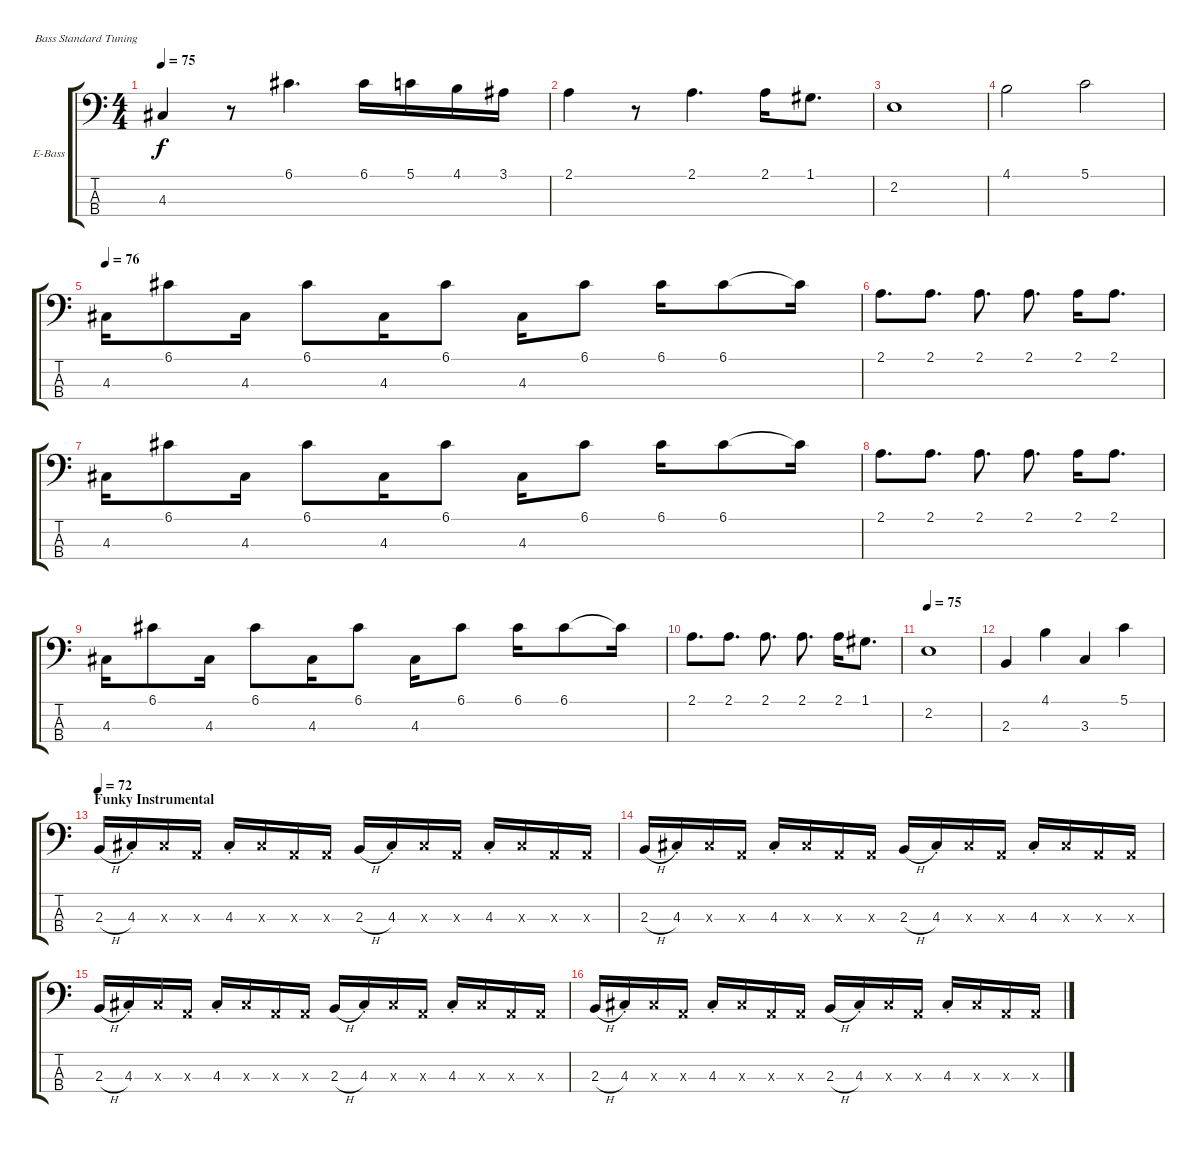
\bracketExtendMode groupsimilarinstruments
\firstSystemTrackNameOrientation horizontal
\otherSystemsTrackNameOrientation horizontal
\track ("Roger" "E-Bass") {instrument electricbasspick}
\staff {score tabs}
\tuning (G2 D2 A1 E1)
\ts (4 4)
\tempo 75
\clef f4
\ks c
4.3.4{dy f} r.8 6.1.4{d} 6.1.16 5.1.16 4.1.16 3.1.16 |
2.1.4 r.8 2.1.4{d} 2.1.16 1.1.8{d} |
2.2.1 |
4.1.2 5.1.2 |
\tempo 76
4.3.16 6.1.8 4.3.16 6.1.8 4.3.16 6.1.8 4.3.16 6.1.8 6.1.16 6.1.8 6.1{t}.16 |
2.1.8{d} 2.1.8{d} 2.1.8{d} 2.1.8{d} 2.1.16 2.1.8{d} |
4.3.16 6.1.8 4.3.16 6.1.8 4.3.16 6.1.8 4.3.16 6.1.8 6.1.16 6.1.8 6.1{t}.16 |
2.1.8{d} 2.1.8{d} 2.1.8{d} 2.1.8{d} 2.1.16 2.1.8{d} |
4.3.16 6.1.8 4.3.16 6.1.8 4.3.16 6.1.8 4.3.16 6.1.8 6.1.16 6.1.8 6.1{t}.16 |
2.1.8{d} 2.1.8{d} 2.1.8{d} 2.1.8{d} 2.1.16 1.1.8{d} |
\tempo 75
2.2.1 |
2.3.4 4.1.4 3.3.4 5.1.4 |
\section ("" "Funky Instrumental")
\tempo 72
2.3{h}.16 4.3{st}.16 4.3{x}.16 0.3{x}.16 4.3{st}.16 4.3{x}.16 0.3{x}.16 0.3{x}.16 2.3{h}.16 4.3{st}.16 4.3{x}.16 0.3{x}.16 4.3{st}.16 4.3{x}.16 0.3{x}.16 0.3{x}.16 |
2.3{h}.16 4.3{st}.16 4.3{x}.16 0.3{x}.16 4.3{st}.16 4.3{x}.16 0.3{x}.16 0.3{x}.16 2.3{h}.16 4.3{st}.16 4.3{x}.16 0.3{x}.16 4.3{st}.16 4.3{x}.16 0.3{x}.16 0.3{x}.16 |
2.3{h}.16 4.3{st}.16 4.3{x}.16 0.3{x}.16 4.3{st}.16 4.3{x}.16 0.3{x}.16 0.3{x}.16 2.3{h}.16 4.3{st}.16 4.3{x}.16 0.3{x}.16 4.3{st}.16 4.3{x}.16 0.3{x}.16 0.3{x}.16 |
2.3{h}.16 4.3{st}.16 4.3{x}.16 0.3{x}.16 4.3{st}.16 4.3{x}.16 0.3{x}.16 0.3{x}.16 2.3{h}.16 4.3{st}.16 4.3{x}.16 0.3{x}.16 4.3{st}.16 4.3{x}.16 0.3{x}.16 0.3{x}.16
